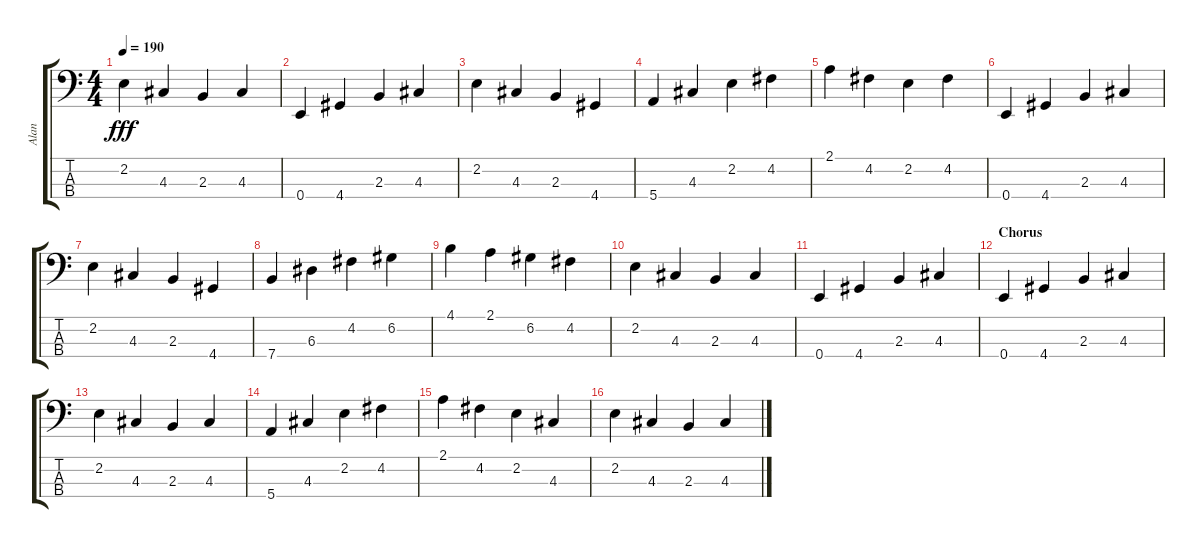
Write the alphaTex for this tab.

\track ("Alan" "Alan") {instrument electricbassfinger}
\staff {score tabs}
\tuning (G2 D2 A1 E1) {hide}
\ts (4 4)
\tempo 190
\clef f4
\ks c
2.2.4{dy fff} 4.3.4 2.3.4 4.3.4 |
0.4.4 4.4.4 2.3.4 4.3.4 |
2.2.4 4.3.4 2.3.4 4.4.4 |
5.4.4 4.3.4 2.2.4 4.2.4 |
2.1.4 4.2.4 2.2.4 4.2.4 |
0.4.4 4.4.4 2.3.4 4.3.4 |
2.2.4 4.3.4 2.3.4 4.4.4 |
7.4.4 6.3.4 4.2.4 6.2.4 |
4.1.4 2.1.4 6.2.4 4.2.4 |
2.2.4 4.3.4 2.3.4 4.3.4 |
0.4.4 4.4.4 2.3.4 4.3.4 |
\section ("" "Chorus")
0.4.4 4.4.4 2.3.4 4.3.4 |
2.2.4 4.3.4 2.3.4 4.3.4 |
5.4.4 4.3.4 2.2.4 4.2.4 |
2.1.4 4.2.4 2.2.4 4.3.4 |
2.2.4 4.3.4 2.3.4 4.3.4
